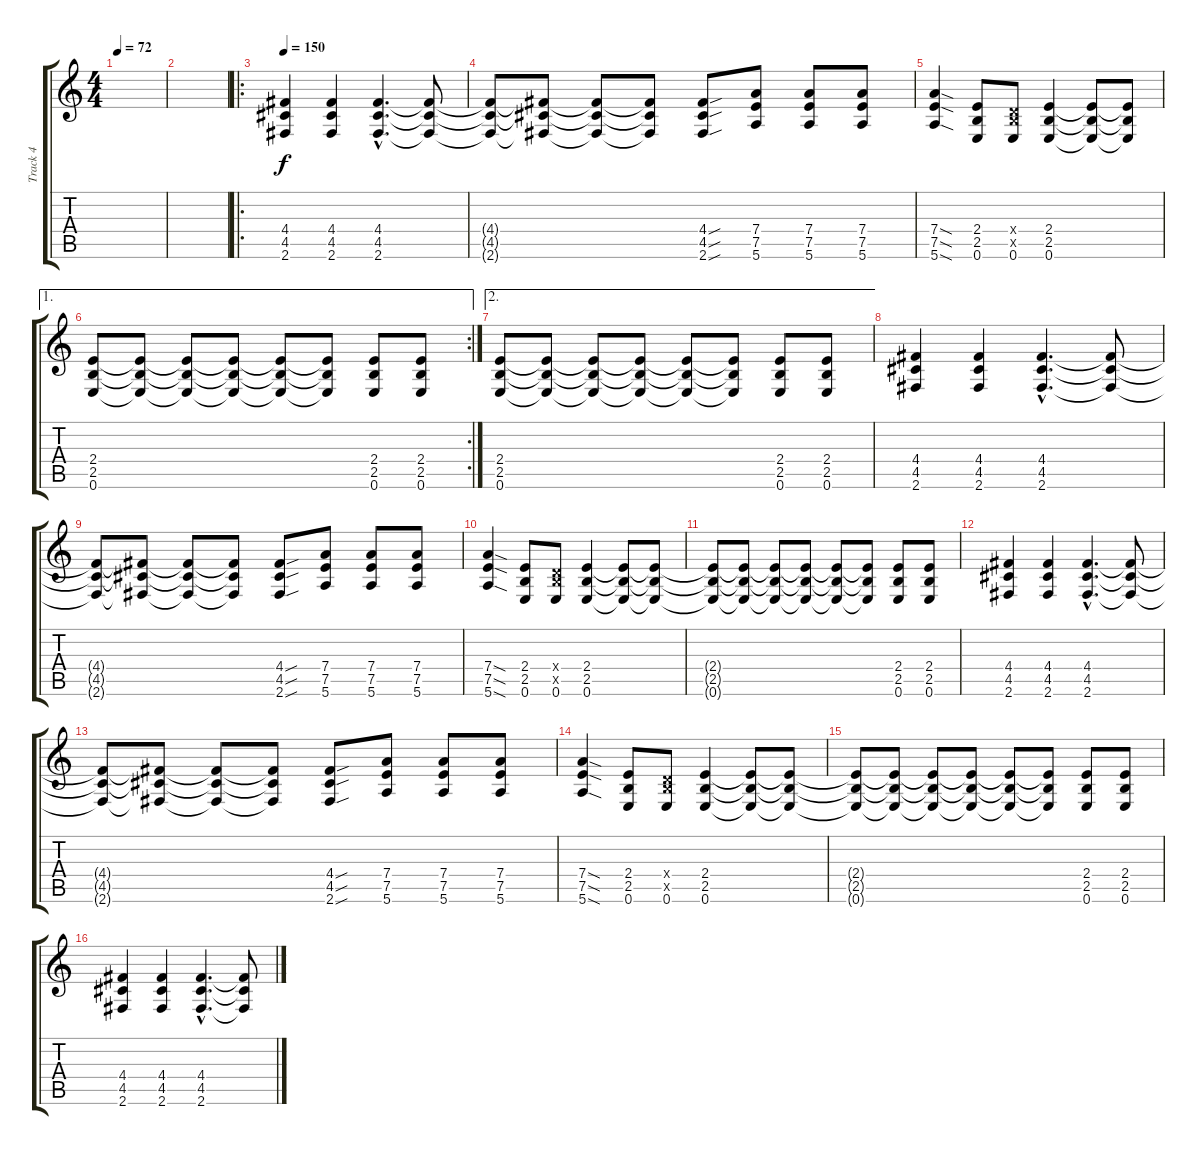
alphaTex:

\track ("Track 4" "Track 4") {instrument distortionguitar}
\staff {score tabs}
\tuning (E4 B3 G3 D3 A2 E2) {hide}
\ts (4 4)
\tempo 72
\clef g2
\ks c
|
|
\ro
\tempo 146
\tempo 150
(4.4 4.5 2.6).4 (4.4 4.5 2.6).4 (4.4{hac} 4.5{hac} 2.6{hac}).4{d} (4.4{t} 4.5{t} 2.6{t}).8 |
(4.4{t} 4.5{t} 2.6{t}).8 (4.4{t} 4.5{t} 2.6{t}).8 (4.4{t} 4.5{t} 2.6{t}).8 (4.4{t} 4.5{t} 2.6{t}).8 (4.4{sou} 4.5{sou} 2.6{sou}).8 (7.4 7.5 5.6).8 (7.4 7.5 5.6).8 (7.4 7.5 5.6).8 |
(7.4{sod} 7.5{sod} 5.6{sod}).4 (2.4 2.5 0.6).8 (0.4{x} 2.5{x} 0.6).8 (2.4 2.5 0.6).4 (2.4{t} 2.5{t} 0.6{t}).8 (2.4{t} 2.5{t} 0.6{t}).8 |
\ae 1
\rc 2
(2.4 2.5 0.6).8 (2.4{t} 2.5{t} 0.6{t}).8 (2.4{t} 2.5{t} 0.6{t}).8 (2.4{t} 2.5{t} 0.6{t}).8 (2.4{t} 2.5{t} 0.6{t}).8 (2.4{t} 2.5{t} 0.6{t}).8 (2.4 2.5 0.6).8 (2.4 2.5 0.6).8 |
\ae 2
(2.4 2.5 0.6).8 (2.4{t} 2.5{t} 0.6{t}).8 (2.4{t} 2.5{t} 0.6{t}).8 (2.4{t} 2.5{t} 0.6{t}).8 (2.4{t} 2.5{t} 0.6{t}).8 (2.4{t} 2.5{t} 0.6{t}).8 (2.4 2.5 0.6).8 (2.4 2.5 0.6).8 |
(4.4 4.5 2.6).4 (4.4 4.5 2.6).4 (4.4{hac} 4.5{hac} 2.6{hac}).4{d} (4.4{t} 4.5{t} 2.6{t}).8 |
(4.4{t} 4.5{t} 2.6{t}).8 (4.4{t} 4.5{t} 2.6{t}).8 (4.4{t} 4.5{t} 2.6{t}).8 (4.4{t} 4.5{t} 2.6{t}).8 (4.4{sou} 4.5{sou} 2.6{sou}).8 (7.4 7.5 5.6).8 (7.4 7.5 5.6).8 (7.4 7.5 5.6).8 |
(7.4{sod} 7.5{sod} 5.6{sod}).4 (2.4 2.5 0.6).8 (0.4{x} 2.5{x} 0.6).8 (2.4 2.5 0.6).4 (2.4{t} 2.5{t} 0.6{t}).8 (2.4{t} 2.5{t} 0.6{t}).8 |
(2.4{t} 2.5{t} 0.6{t}).8 (2.4{t} 2.5{t} 0.6{t}).8 (2.4{t} 2.5{t} 0.6{t}).8 (2.4{t} 2.5{t} 0.6{t}).8 (2.4{t} 2.5{t} 0.6{t}).8 (2.4{t} 2.5{t} 0.6{t}).8 (2.4 2.5 0.6).8 (2.4 2.5 0.6).8 |
(4.4 4.5 2.6).4 (4.4 4.5 2.6).4 (4.4{hac} 4.5{hac} 2.6{hac}).4{d} (4.4{t} 4.5{t} 2.6{t}).8 |
(4.4{t} 4.5{t} 2.6{t}).8 (4.4{t} 4.5{t} 2.6{t}).8 (4.4{t} 4.5{t} 2.6{t}).8 (4.4{t} 4.5{t} 2.6{t}).8 (4.4{sou} 4.5{sou} 2.6{sou}).8 (7.4 7.5 5.6).8 (7.4 7.5 5.6).8 (7.4 7.5 5.6).8 |
(7.4{sod} 7.5{sod} 5.6{sod}).4 (2.4 2.5 0.6).8 (0.4{x} 2.5{x} 0.6).8 (2.4 2.5 0.6).4 (2.4{t} 2.5{t} 0.6{t}).8 (2.4{t} 2.5{t} 0.6{t}).8 |
(2.4{t} 2.5{t} 0.6{t}).8 (2.4{t} 2.5{t} 0.6{t}).8 (2.4{t} 2.5{t} 0.6{t}).8 (2.4{t} 2.5{t} 0.6{t}).8 (2.4{t} 2.5{t} 0.6{t}).8 (2.4{t} 2.5{t} 0.6{t}).8 (2.4 2.5 0.6).8 (2.4 2.5 0.6).8 |
(4.4 4.5 2.6).4 (4.4 4.5 2.6).4 (4.4{hac} 4.5{hac} 2.6{hac}).4{d} (4.4{t} 4.5{t} 2.6{t}).8
